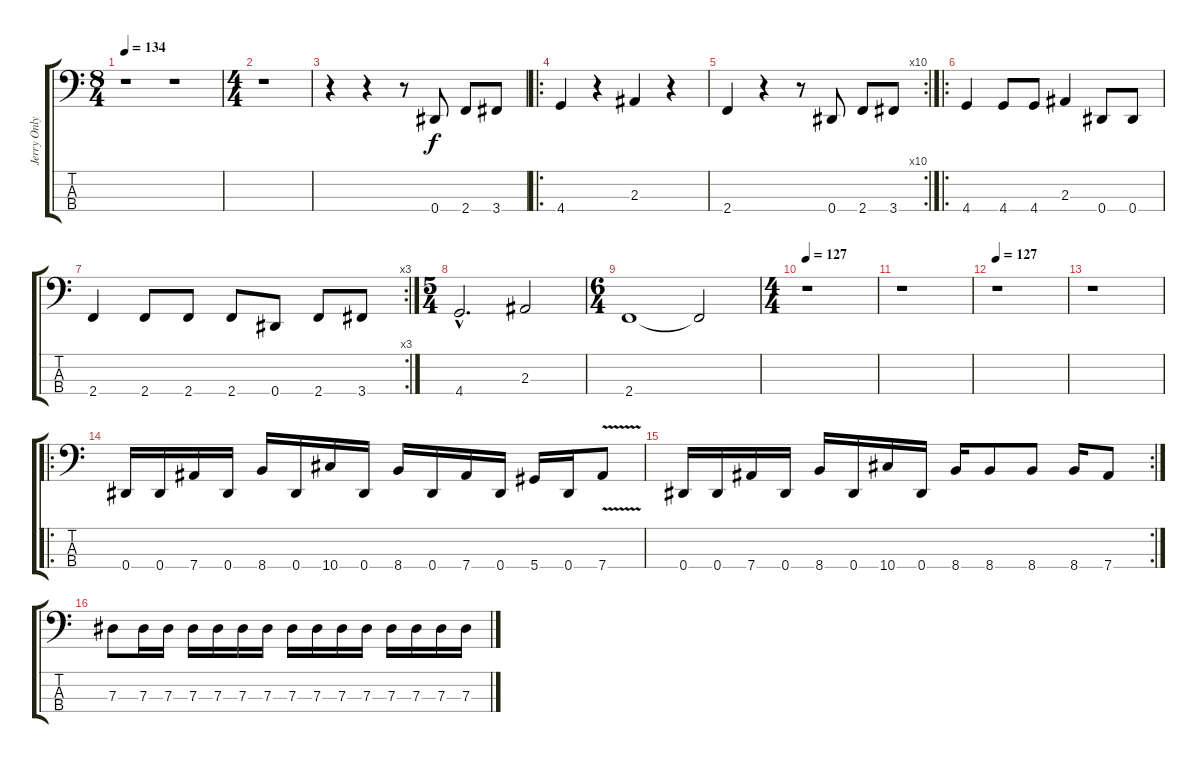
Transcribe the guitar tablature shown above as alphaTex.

\track ("Jerry Only" "Jerry Only") {instrument distortionguitar}
\staff {score tabs}
\tuning (Gb2 Db2 Ab1 Eb1) {hide}
\ts (8 4)
\tempo 134
\clef f4
\ks c
r.1{dy f instrument distortionguitar} r.1 |
\ts (4 4)
r.1 |
r.4 r.4 r.8 0.4.8 2.4.8 3.4.8 |
\ro
4.4.4 r.4 2.3.4 r.4 |
\rc 10
2.4.4 r.4 r.8 0.4.8 2.4.8 3.4.8 |
\ro
4.4.4 4.4.8 4.4.8 2.3.4 0.4.8 0.4.8 |
\rc 3
2.4.4 2.4.8 2.4.8 2.4.8 0.4.8 2.4.8 3.4.8 |
\ts (5 4)
4.4{hac}.2{d} 2.3.2 |
\ts (6 4)
2.4.1 2.4{t}.2 |
\ts (4 4)
\tempo 127
r.1 |
r.1 |
\tempo 127
r.1 |
r.1 |
\ro
0.4.16 0.4.16 7.4.16 0.4.16 8.4.16 0.4.16 10.4.16 0.4.16 8.4.16 0.4.16 7.4.16 0.4.16 5.4.16 0.4.16 7.4{v}.8 |
\rc 2
0.4.16 0.4.16 7.4.16 0.4.16 8.4.16 0.4.16 10.4.16 0.4.16 8.4.16 8.4.8 8.4.8 8.4.16 7.4.8 |
7.3.8 7.3.16 7.3.16 7.3.16 7.3.16 7.3.16 7.3.16 7.3.16 7.3.16 7.3.16 7.3.16 7.3.16 7.3.16 7.3.16 7.3.16
